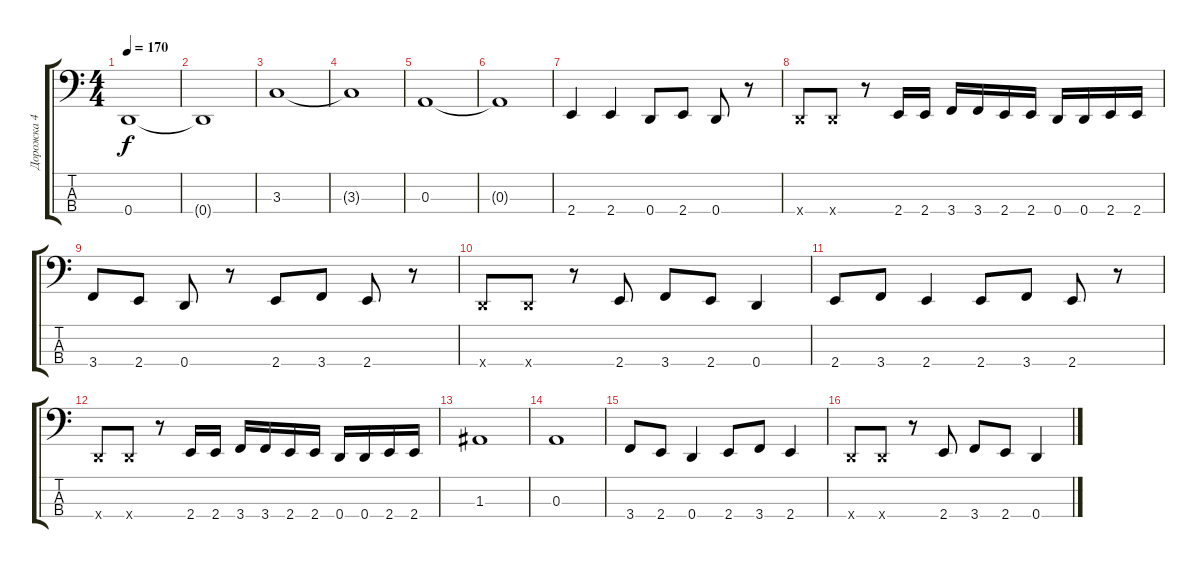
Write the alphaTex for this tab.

\track ("Дорожка 4" "Дорожка 4") {instrument electricbassfinger}
\staff {score tabs}
\tuning (G2 D2 A1 D1) {hide}
\ts (4 4)
\tempo 170
\clef f4
\ks c
0.4.1{dy f} |
0.4{t}.1 |
3.3.1 |
3.3{t}.1 |
0.3.1 |
0.3{t}.1 |
2.4.4 2.4.4 0.4.8 2.4.8 0.4.8 r.8 |
0.4{x}.8 0.4{x}.8 r.8 2.4.16 2.4.16 3.4.16 3.4.16 2.4.16 2.4.16 0.4.16 0.4.16 2.4.16 2.4.16 |
3.4.8 2.4.8 0.4.8 r.8 2.4.8 3.4.8 2.4.8 r.8 |
0.4{x}.8 0.4{x}.8 r.8 2.4.8 3.4.8 2.4.8 0.4.4 |
2.4.8 3.4.8 2.4.4 2.4.8 3.4.8 2.4.8 r.8 |
0.4{x}.8 0.4{x}.8 r.8 2.4.16 2.4.16 3.4.16 3.4.16 2.4.16 2.4.16 0.4.16 0.4.16 2.4.16 2.4.16 |
1.3.1 |
0.3.1 |
3.4.8 2.4.8 0.4.4 2.4.8 3.4.8 2.4.4 |
0.4{x}.8 0.4{x}.8 r.8 2.4.8 3.4.8 2.4.8 0.4.4
